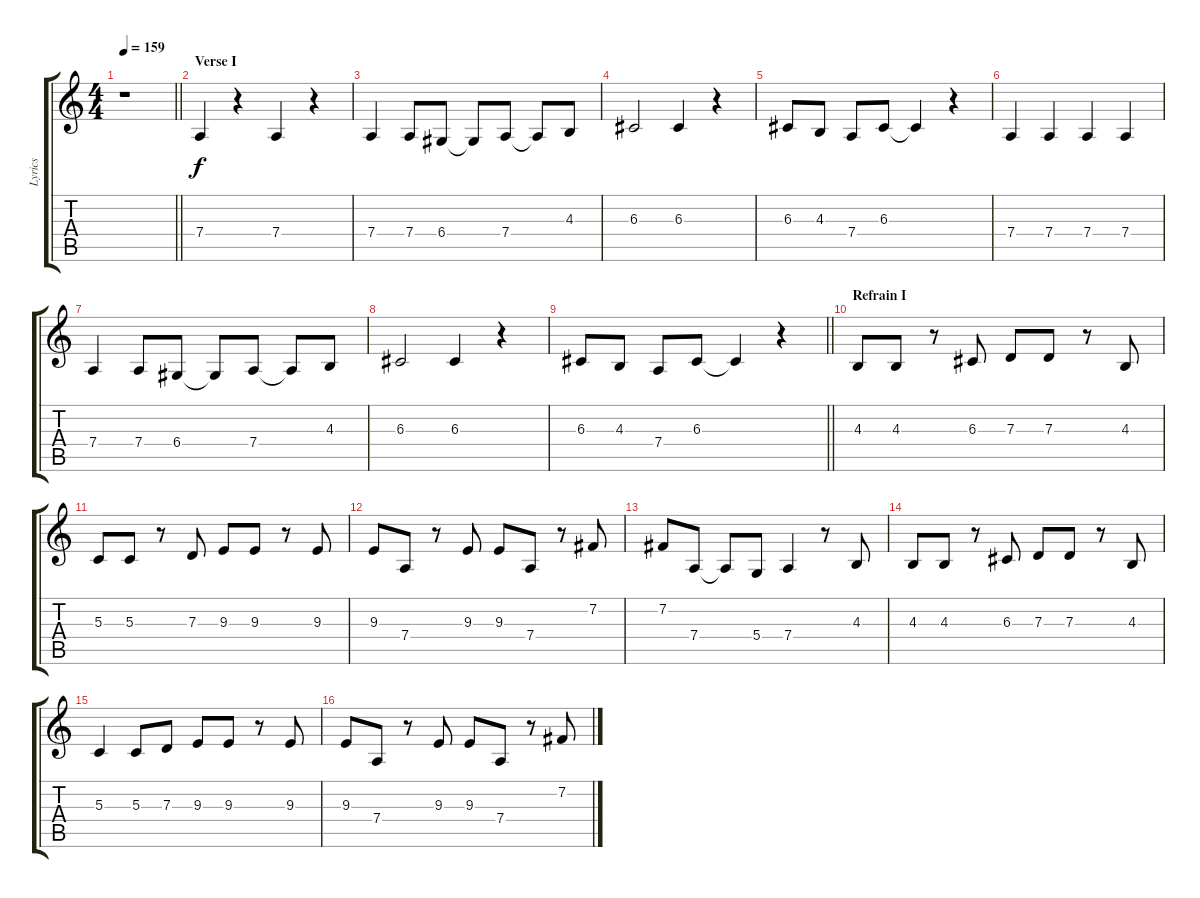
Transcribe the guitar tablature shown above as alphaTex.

\track ("Lyrics" "Lyrics") {instrument viola}
\staff {score tabs}
\tuning (E4 B3 G3 D3 A2 E2) {hide}
\ts (4 4)
\tempo 159
\clef g2
\barLineRight lightlight
\ks c
r.1{dy f} |
\section ("" "Verse I")
7.4.4 r.4 7.4.4 r.4 |
7.4.4 7.4.8 6.4.8 6.4{t}.8 7.4.8 7.4{t}.8 4.3.8 |
6.3.2 6.3.4 r.4 |
6.3.8 4.3.8 7.4.8 6.3.8 6.3{t}.4 r.4 |
7.4.4 7.4.4 7.4.4 7.4.4 |
7.4.4 7.4.8 6.4.8 6.4{t}.8 7.4.8 7.4{t}.8 4.3.8 |
6.3.2 6.3.4 r.4 |
\barLineRight lightlight
6.3.8 4.3.8 7.4.8 6.3.8 6.3{t}.4 r.4 |
\section ("" "Refrain I")
4.3.8 4.3.8 r.8 6.3.8 7.3.8 7.3.8 r.8 4.3.8 |
5.3.8 5.3.8 r.8 7.3.8 9.3.8 9.3.8 r.8 9.3.8 |
9.3.8 7.4.8 r.8 9.3.8 9.3.8 7.4.8 r.8 7.2.8 |
7.2.8 7.4.8 7.4{t}.8 5.4.8 7.4.4 r.8 4.3.8 |
4.3.8 4.3.8 r.8 6.3.8 7.3.8 7.3.8 r.8 4.3.8 |
5.3.4 5.3.8 7.3.8 9.3.8 9.3.8 r.8 9.3.8 |
9.3.8 7.4.8 r.8 9.3.8 9.3.8 7.4.8 r.8 7.2.8
